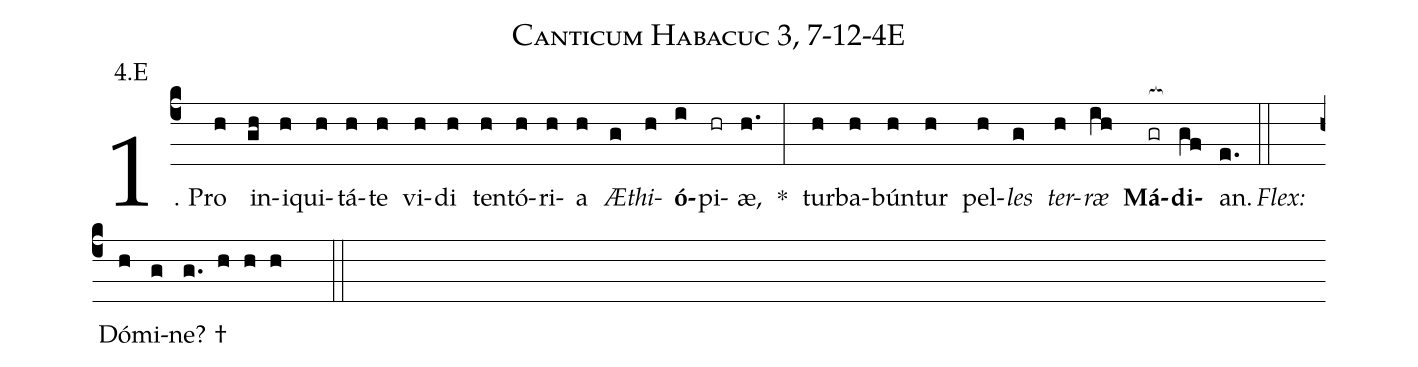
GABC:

name: Canticum Habacuc 3, 7-12-4E;
annotation: 4.E;
%%
(c4)1. Pro(h) in(gh)i(h)qui(h)tá(h)te(h) vi(h)di(h) ten(h)tó(h)ri(h)a(h) <i>Æ</i>(g)<i>thi</i>(h)<b>ó</b>(i)pi(hr)æ,(h.) *(:) tur(h)ba(h)bún(h)tur(h) pel(h)<i>les</i>(g) <i>ter</i>(h)<i>ræ</i>(ih) <b>Má</b>(gr[ocb:1{])<b>di</b>(gf[ocb:0}])an.(e.) (::)
<i>Flex:</i>()  Dó(h)mi(g)ne? †(g. h h h  ::)
